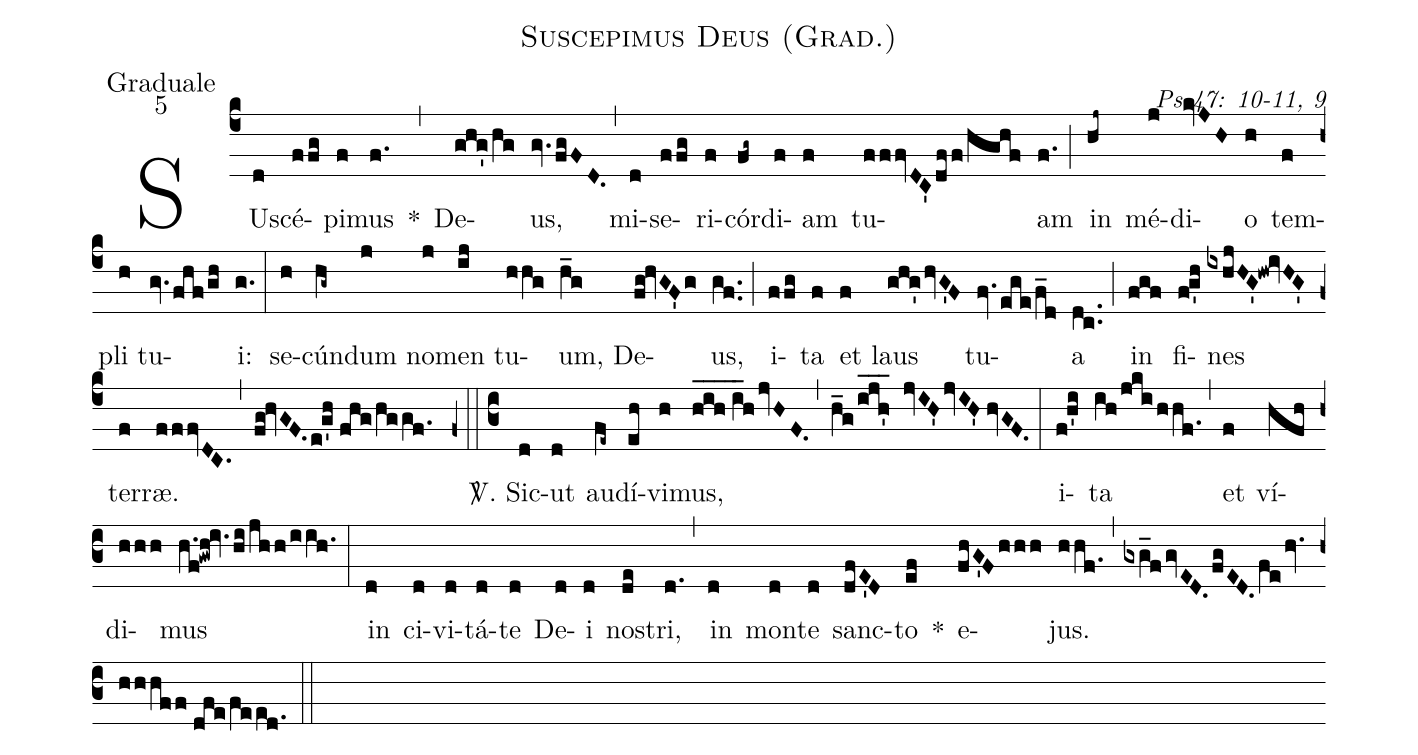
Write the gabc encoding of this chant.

name: Suscepimus Deus (Grad.);
office-part: Graduale;
mode: 5;
commentary: Ps 47: 10-11, 9;
%%
(c4) SU(d)scé(ffg)pi(f)mus(f.) *(,) De(ghg'/hg)us,(gv./fgFD.) (,) mi(d)se(ffg)ri(f)cór(fg~)di(f)am(f) tu(fffvDC'/dff/hghf)am(f.) (;) in(hj~) mé(j)di(kvJH)o(h) tem(f)pli(h) tu(gv./fhf/gh)i:(g.) (:)
se(h)cún(hg~)dum(j) no(j)men(ij) tu(hhg)um,(h_g) De(fg!hvGF'g)us,(gf..) (;) i(ffg)ta(f) et(f) laus(ghg'/hvG'F) tu(fv./ege/f_d)a(dc..) (;) in(fgf) fi(f!g'h)nes(ixhjHG'!hw!ivHG') ter(f)ræ.(fffvDC.) (,) (fg!hvGF.e!g'h//fhg/hggf.) (z0::c3)
<sp>V/</sp>. Sic(d)ut(d) au(fe~)dí(eh)vi(h)mus,(hih___//i_h/jvHF.) (,) (h_g/ijh'___ jvIH'/jvIH'//hvGF.) (:)
i(f!h'i)ta(ih/jki/hhf.) (,) et(f) ví(hfh)di(hhh)mus(h.f!gwh!iv./hi/jhh/iih.) (:)
in(d) ci(d)vi(d)tá(d)te(d) De(d)i(d) nos(de)tri,(d.) (,) in(d) mon(d)te(d) sanc(dfE'D)to(ef) *() e(fhG'F/hhh)jus.(hhf.) (,) (gxg_f/gvED./fgED./fe/hv.hhhff//dfe/feed.) (::)
